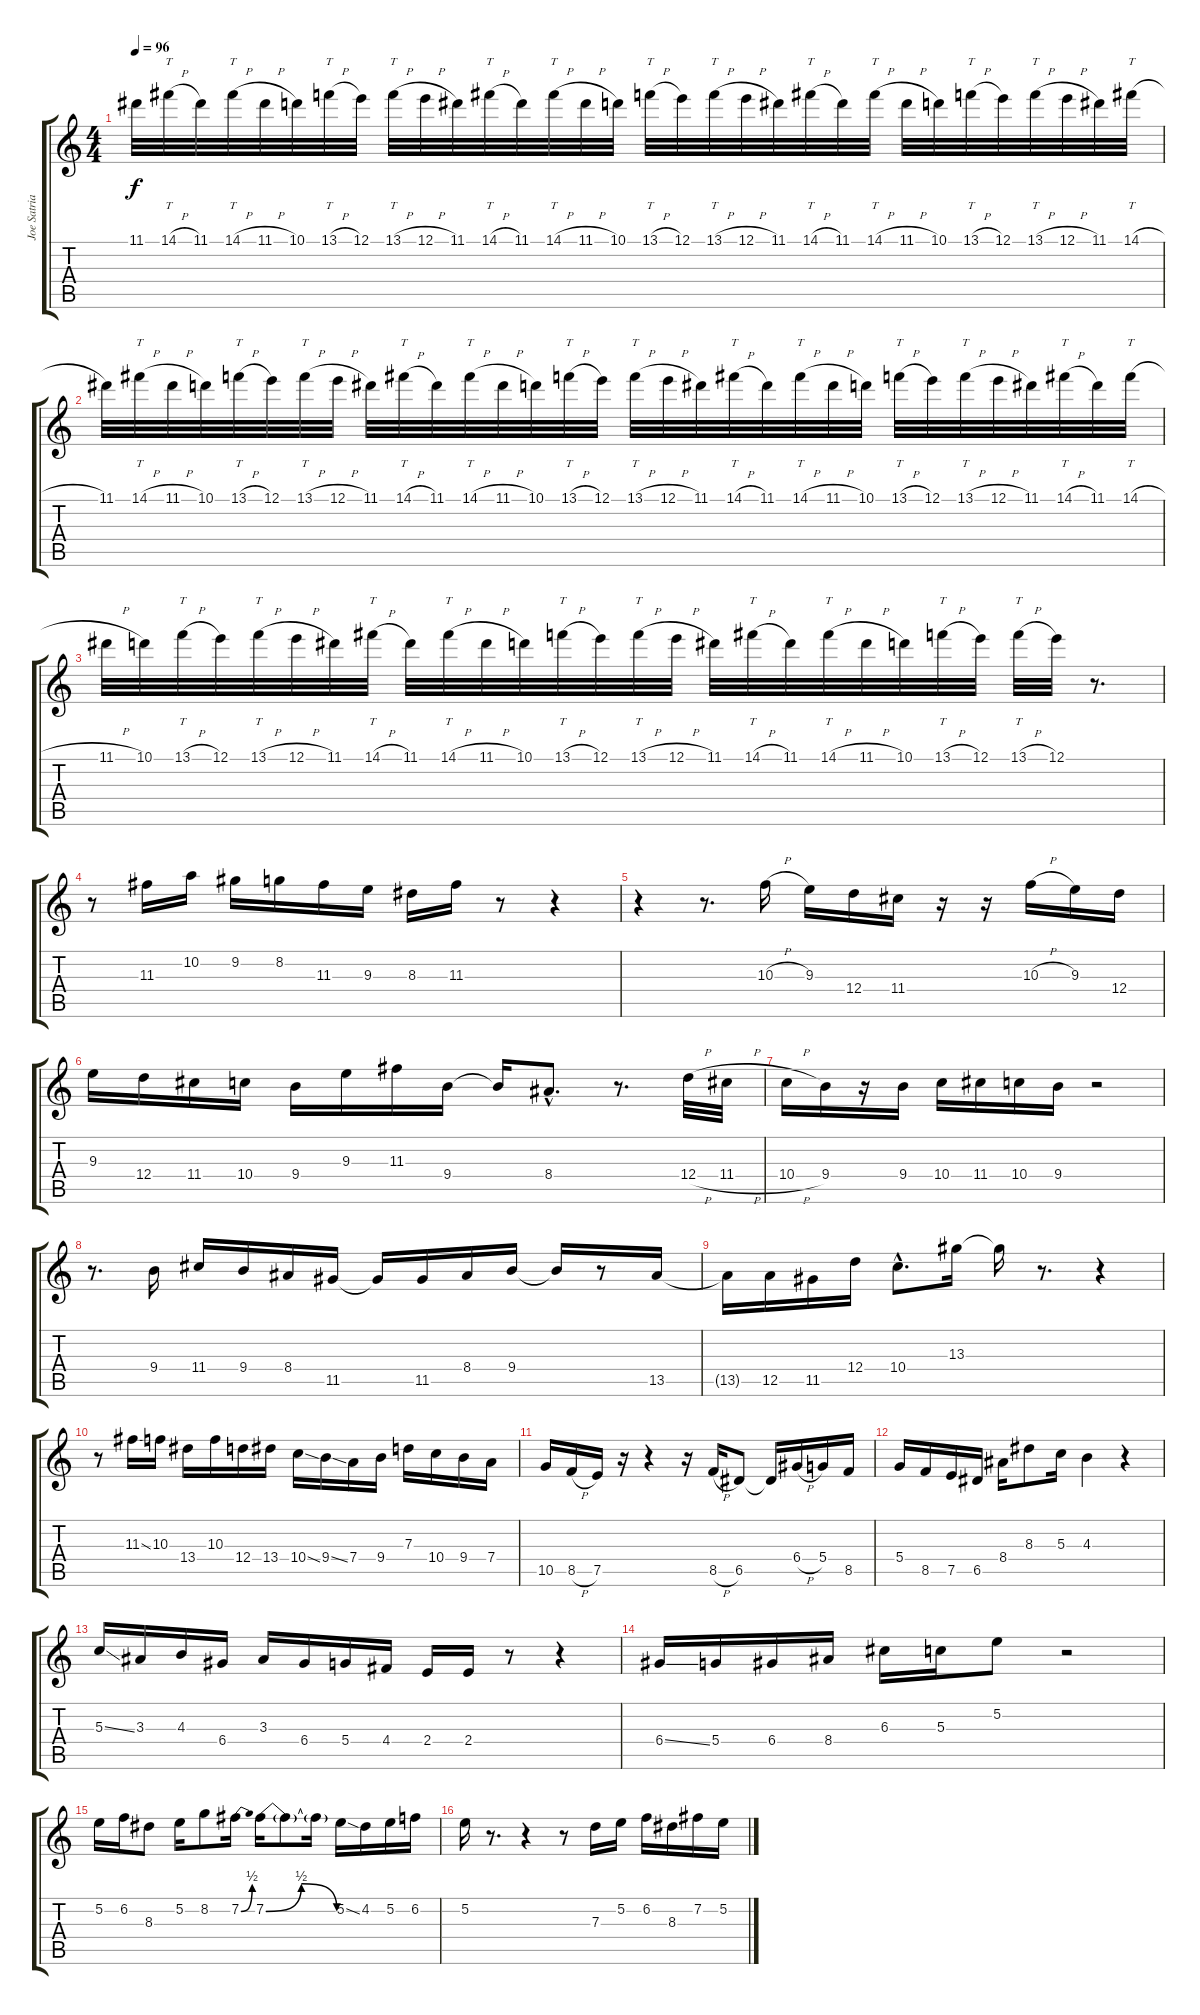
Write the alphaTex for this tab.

\track ("Joe Satriani" "Joe Satria") {instrument overdrivenguitar}
\staff {score tabs}
\tuning (E4 B3 G3 D3 A2 E2) {hide}
\ts (4 4)
\tempo 96
\clef g2
\ks c
11.1.32{dy f} 14.1{h}.32{tt} 11.1.32 14.1{h}.32{tt} 11.1{h}.32 10.1.32 13.1{h}.32{tt} 12.1.32 13.1{h}.32{tt} 12.1{h}.32 11.1.32 14.1{h}.32{tt} 11.1.32 14.1{h}.32{tt} 11.1{h}.32 10.1.32 13.1{h}.32{tt} 12.1.32 13.1{h}.32{tt} 12.1{h}.32 11.1.32 14.1{h}.32{tt} 11.1.32 14.1{h}.32{tt} 11.1{h}.32 10.1.32 13.1{h}.32{tt} 12.1.32 13.1{h}.32{tt} 12.1{h}.32 11.1.32 14.1{h}.32{tt} |
11.1.32 14.1{h}.32{tt} 11.1{h}.32 10.1.32 13.1{h}.32{tt} 12.1.32 13.1{h}.32{tt} 12.1{h}.32 11.1.32 14.1{h}.32{tt} 11.1.32 14.1{h}.32{tt} 11.1{h}.32 10.1.32 13.1{h}.32{tt} 12.1.32 13.1{h}.32{tt} 12.1{h}.32 11.1.32 14.1{h}.32{tt} 11.1.32 14.1{h}.32{tt} 11.1{h}.32 10.1.32 13.1{h}.32{tt} 12.1.32 13.1{h}.32{tt} 12.1{h}.32 11.1.32 14.1{h}.32{tt} 11.1.32 14.1{h}.32{tt} |
11.1{h}.32 10.1.32 13.1{h}.32{tt} 12.1.32 13.1{h}.32{tt} 12.1{h}.32 11.1.32 14.1{h}.32{tt} 11.1.32 14.1{h}.32{tt} 11.1{h}.32 10.1.32 13.1{h}.32{tt} 12.1.32 13.1{h}.32{tt} 12.1{h}.32 11.1.32 14.1{h}.32{tt} 11.1.32 14.1{h}.32{tt} 11.1{h}.32 10.1.32 13.1{h}.32{tt} 12.1.32 13.1{h}.32{tt} 12.1.32 r.8{d} |
r.8 11.3.16 10.2.16 9.2.16 8.2.16 11.3.16 9.3.16 8.3.16 11.3.16 r.8 r.4 |
r.4 r.8{d} 10.3{h}.16 9.3.16 12.4.16 11.4.16 r.16 r.16 10.3{h}.16 9.3.16 12.4.16 |
9.3.16 12.4.16 11.4.16 10.4.16 9.4.16 9.3.16 11.3.16 9.4.16 9.4{t}.16 8.4{hac}.8{d} r.8{d} 12.4{h}.32 11.4{h}.32 |
10.4{h}.16 9.4.16 r.16 9.4.16 10.4.16 11.4.16 10.4.16 9.4.16 r.2 |
r.8{d} 9.4.16 11.4.16 9.4.16 8.4.16 11.5.16 11.5{t}.16 11.5.16 8.4.16 9.4.16 9.4{t}.16 r.8 13.5.16 |
13.5{t}.16 12.5.16 11.5.16 12.4.16 10.4{hac}.8{d} 13.3.16 13.3{t}.16 r.8{d} r.4 |
r.8 11.3{ss}.16 10.3.16 13.4.16 10.3.16 12.4.16 13.4.16 10.4{ss}.16 9.4{ss}.16 7.4.16 9.4.16 7.3.16 10.4.16 9.4.16 7.4.16 |
10.5.16 8.5{h}.16 7.5.16 r.16 r.4 r.16 8.5{h}.16 6.5.8 6.5{t}.16 6.4{h}.16 5.4.16 8.5.16 |
5.4.16 8.5.16 7.5.16 6.5.16 8.4.16 8.3.8 5.3.16 4.3.4 r.4 |
5.3{ss}.16 3.3.16 4.3.16 6.4.16 3.3.16 6.4.16 5.4.16 4.4.16 2.4.16 2.4.16 r.8 r.4 |
6.4{ss}.16 5.4.16 6.4.16 8.4.16 6.3.16 5.3.16 5.2.8 r.2 |
5.2.16 6.2.16 8.3.8 5.2.16 8.2.8 7.2{be (bend 0 0 60 2)}.16 7.2{be (bendrelease 0 0 15 2 15 2 60 0)}.16 7.2{t}.8 7.2{t}.16 5.2{ss}.16 4.2.16 5.2.16 6.2.16 |
5.2.16 r.8{d} r.4 r.8 7.3.16 5.2.16 6.2.16 8.3.16 7.2.16 5.2.16
